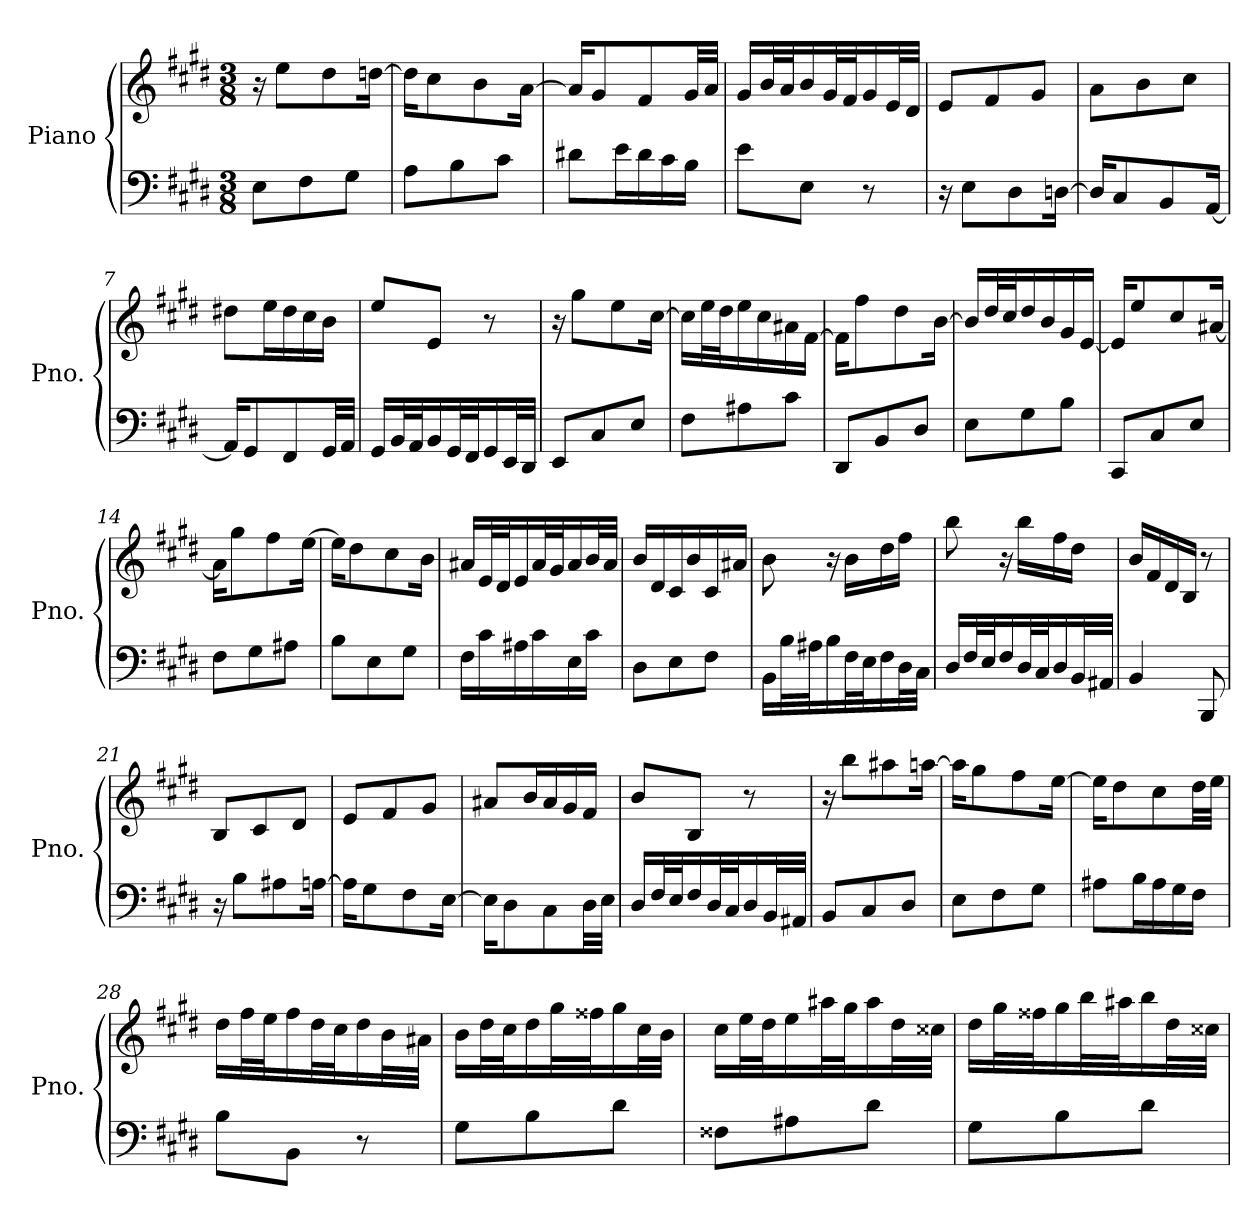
**kern	**kern
*part1	*part1
*staff2	*staff1
*I"Piano	*
*I'Pno.	*
*clefF4	*clefG2
*k[f#c#g#d#]	*k[f#c#g#d#]
*M3/8	*M3/8
*MM50	*MM50
=1	=1
8E\L	16r
.	8ee\L
8F#\	.
.	8dd#\
8G#\J	.
.	[16ddn\Jk
=2	=2
8A\L	16dd\KL]
.	8cc#\
8B\	.
.	8b\
8c#\J	.
.	[16a\Jk
=3	=3
8d#X\L	16a/KL]
.	8g#/
16e\L	.
16d#\	8f#/
16c#\	.
16B\JJ	32g#/LL
.	32a/JJJ
=4	=4
8e\L	16g#/LL
.	32b/L
.	32a/J
8E\J	16b/
.	32g#/L
.	32f#/J
8r	16g#/
.	32e/L
.	32d#/JJJ
=5	=5
16r	8e/L
8E\L	.
.	8f#/
8D#\	.
.	8g#/J
[16Dn\Jk	.
=6	=6
16D/KL]	8a\L
8C#/	.
.	8b\
8BB/	.
.	8cc#\J
[16AA/Jk	.
=7	=7
16AA/KL]	8dd#X\L
8GG#/	.
.	16ee\L
8FF#/	16dd#\
.	16cc#\
32GG#/LL	16b\JJ
32AA/JJJ	.
!!LO:LB:g=z
=8	=8
16GG#/LL	8ee/L
32BB/L	.
32AA/J	.
16BB/	8e/J
32GG#/L	.
32FF#/J	.
16GG#/	8r
32EE/L	.
32DD#/JJJ	.
=9	=9
8EE/L	16r
.	8gg#\L
8C#/	.
.	8ee\
8E/J	.
.	[16cc#\Jk
=10	=10
8F#\L	16cc#\LL]
.	32ee\L
.	32dd#\J
8A#X\	16ee\
.	16cc#\
8c#\J	16a#X\
.	[16f#\JJ
=11	=11
8DD#/L	16f#\KL]
.	8ff#\
8BB/	.
.	8dd#\
8D#/J	.
.	[16b\Jk
=12	=12
8E\L	16b/LL]
.	32dd#/L
.	32cc#/J
8G#\	16dd#/
.	16b/
8B\J	16g#/
.	[16e/JJ
=13	=13
8CC#/L	16e/KL]
.	8ee/
8C#/	.
.	8cc#/
8E/J	.
.	[16a#X/Jk
=14	=14
8F#\L	16a#\KL]
.	8gg#\
8G#\	.
.	8ff#\
8A#X\J	.
.	[16ee\Jk
=15	=15
8B\L	16ee\KL]
.	8dd#\
8E\	.
.	8cc#\
8G#\J	.
.	16b\Jk
!!LO:LB:g=z
=16	=16
16F#\LL	16a#X/LL
16c#\	32e/L
.	32d#/J
16A#X\	16e/
16c#\	32a#/L
.	32g#/J
16E\	16a#/
16c#\JJ	32b/L
.	32a#/JJJ
=17	=17
8D#\L	16b/LL
.	16d#/
8E\	16c#/
.	16b/
8F#\J	16c#/
.	16a#X/JJ
=18	=18
16BB\LL	8b\
32B\L	.
32A#X\J	.
16B\	16r
32F#\L	16b\LL
32E\J	.
16F#\	16dd#\
32D#\L	16ff#\JJ
32C#\JJJ	.
=19	=19
16D#/LL	8bb\
32F#/L	.
32E/J	.
16F#/	16r
32D#/L	16bb\LL
32C#/J	.
16D#/	16ff#\
32BB/L	16dd#\JJ
32AA#X/JJJ	.
=20	=20
4BB/	16b/LL
.	16f#/
.	16d#/
.	16B/JJ
8BBB/	8r
!!LO:LB:g=z
=21	=21
16r	8B/L
8B\L	.
.	8c#/
8A#X\	.
.	8d#/J
[16An\Jk	.
=22	=22
16A\KL]	8e/L
8G#\	.
.	8f#/
8F#\	.
.	8g#/J
[16E\Jk	.
=23	=23
16E\KL]	8a#X/L
8D#\	.
.	16b/L
8C#\	16a#/
.	16g#/
32D#\LL	16f#/JJ
32E\JJJ	.
=24	=24
16D#/LL	8b/L
32F#/L	.
32E/J	.
16F#/	8B/J
32D#/L	.
32C#/J	.
16D#/	8r
32BB/L	.
32AA#X/JJJ	.
=25	=25
8BB/L	16r
.	8bb\L
8C#/	.
.	8aa#X\
8D#/J	.
.	[16aan\Jk
=26	=26
8E\L	16aa\KL]
.	8gg#\
8F#\	.
.	8ff#\
8G#\J	.
.	[16ee\Jk
=27	=27
8A#X\L	16ee\KL]
.	8dd#\
16B\L	.
16A#\	8cc#\
16G#\	.
16F#\JJ	32dd#\LL
.	32ee\JJJ
!!LO:LB:g=z
=28	=28
8B\L	16dd#\LL
.	32ff#\L
.	32ee\J
8BB\J	16ff#\
.	32dd#\L
.	32cc#\J
8r	16dd#\
.	32b\L
.	32a#X\JJJ
!!LO:LB:g=z
=29	=29
8G#\L	16b\LL
.	32dd#\L
.	32cc#\J
8B\	16dd#\
.	32gg#\L
.	32ff##X\J
8d#\J	16gg#\
.	32cc#\L
.	32b\JJJ
=30	=30
8F##X\L	16cc#\LL
.	32ee\L
.	32dd#\J
8A#X\	16ee\
.	32aa#X\L
.	32gg#\J
8d#\J	16aa#\
.	32dd#\L
.	32cc##X\JJJ
=31	=31
8G#\L	16dd#\LL
.	32gg#\L
.	32ff##X\J
8B\	16gg#\
.	32bb\L
.	32aa#X\J
8d#\J	16bb\
.	32dd#\L
.	32cc##X\JJJ
=	=
*-	*-
